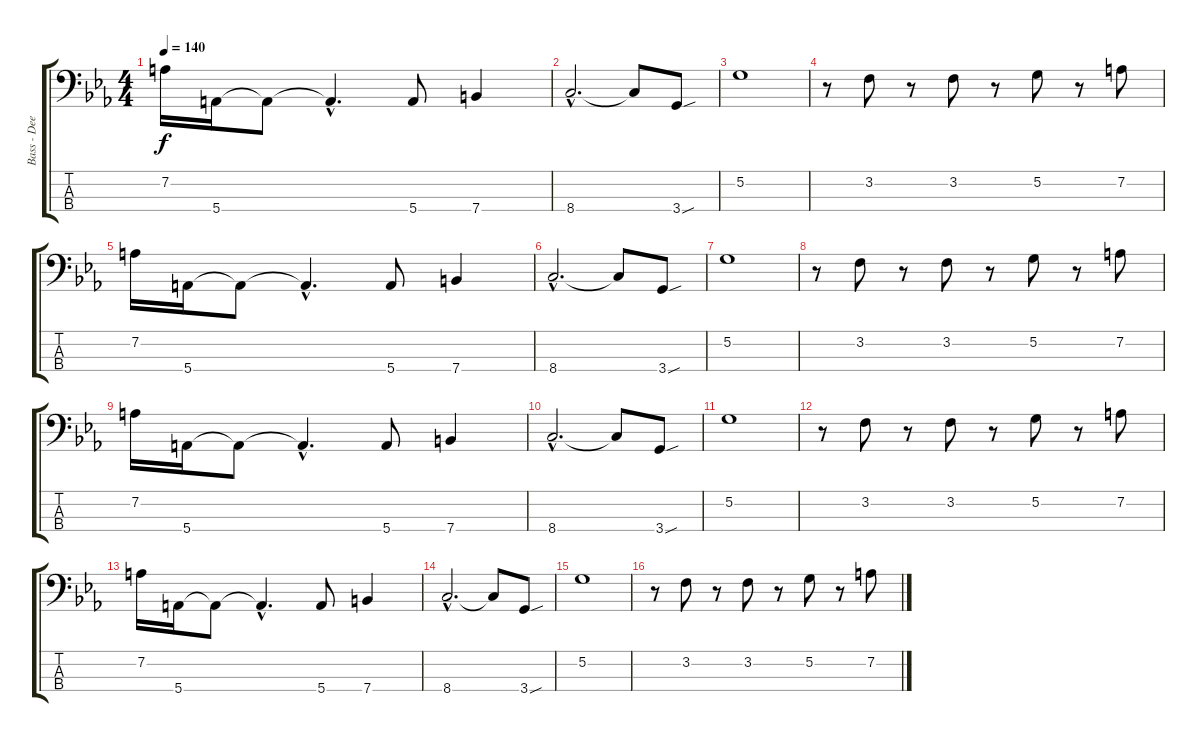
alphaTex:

\track ("Bass - Dee Murray" "Bass - Dee") {instrument electricbassfinger}
\staff {score tabs}
\tuning (G2 D2 A1 E1) {hide}
\ts (4 4)
\tempo 140
\clef f4
\ks cminor
7.2.16{dy f} 5.4.16 5.4{t}.8 5.4{hac t}.4{d} 5.4.8 7.4.4 |
8.4{hac}.2{d} 8.4{t}.8 3.4{sou}.8 |
5.2.1 |
r.8 3.2.8 r.8 3.2.8 r.8 5.2.8 r.8 7.2.8 |
7.2.16 5.4.16 5.4{t}.8 5.4{hac t}.4{d} 5.4.8 7.4.4 |
8.4{hac}.2{d} 8.4{t}.8 3.4{sou}.8 |
5.2.1 |
r.8 3.2.8 r.8 3.2.8 r.8 5.2.8 r.8 7.2.8 |
7.2.16 5.4.16 5.4{t}.8 5.4{hac t}.4{d} 5.4.8 7.4.4 |
8.4{hac}.2{d} 8.4{t}.8 3.4{sou}.8 |
5.2.1 |
r.8 3.2.8 r.8 3.2.8 r.8 5.2.8 r.8 7.2.8 |
7.2.16 5.4.16 5.4{t}.8 5.4{hac t}.4{d} 5.4.8 7.4.4 |
8.4{hac}.2{d} 8.4{t}.8 3.4{sou}.8 |
5.2.1 |
r.8 3.2.8 r.8 3.2.8 r.8 5.2.8 r.8 7.2.8
